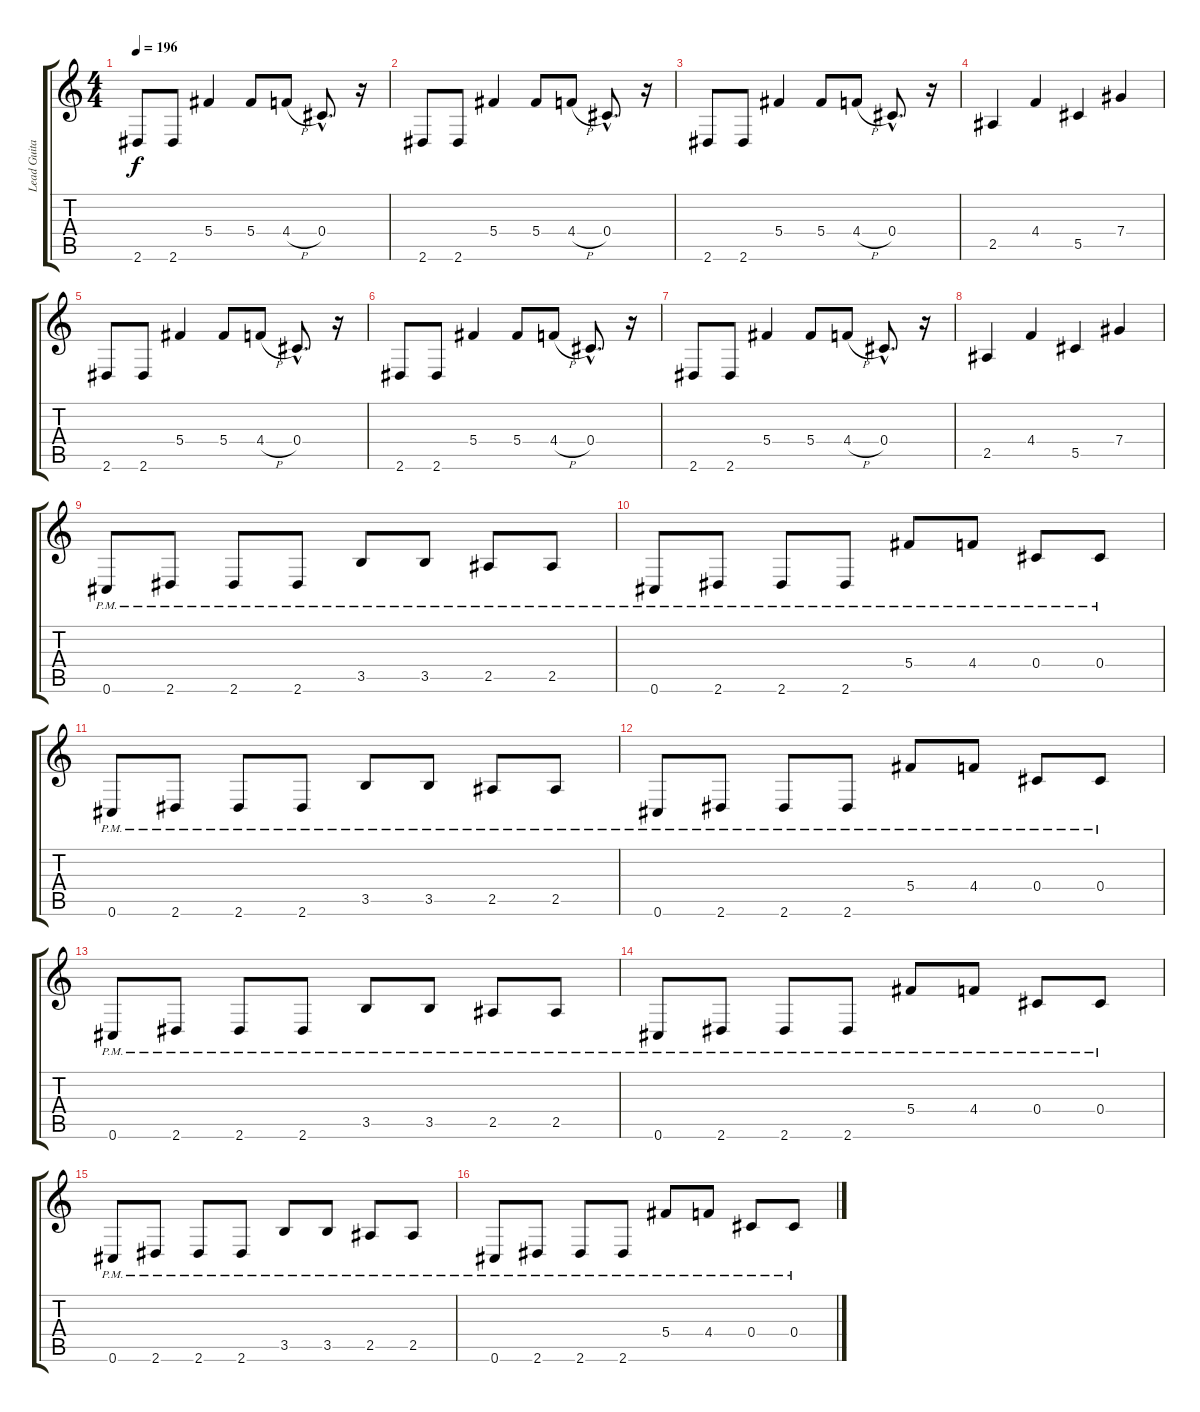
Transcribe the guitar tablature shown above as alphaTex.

\track ("Lead Guitar" "Lead Guita") {instrument distortionguitar}
\staff {score tabs}
\tuning (Eb4 Bb3 Gb3 Db3 Ab2 Db2) {hide}
\ts (4 4)
\tempo 196
\clef g2
\ks c
2.6.8{dy f} 2.6.8 5.4.4 5.4.8 4.4{h}.8 0.4{hac}.8{d} r.16 |
2.6.8 2.6.8 5.4.4 5.4.8 4.4{h}.8 0.4{hac}.8{d} r.16 |
2.6.8 2.6.8 5.4.4 5.4.8 4.4{h}.8 0.4{hac}.8{d} r.16 |
2.5.4 4.4.4 5.5.4 7.4.4 |
2.6.8 2.6.8 5.4.4 5.4.8 4.4{h}.8 0.4{hac}.8{d} r.16 |
2.6.8 2.6.8 5.4.4 5.4.8 4.4{h}.8 0.4{hac}.8{d} r.16 |
2.6.8 2.6.8 5.4.4 5.4.8 4.4{h}.8 0.4{hac}.8{d} r.16 |
2.5.4 4.4.4 5.5.4 7.4.4 |
0.6{pm}.8 2.6{pm}.8 2.6{pm}.8 2.6{pm}.8 3.5{pm}.8 3.5{pm}.8 2.5{pm}.8 2.5{pm}.8 |
0.6{pm}.8 2.6{pm}.8 2.6{pm}.8 2.6{pm}.8 5.4{pm}.8 4.4{pm}.8 0.4{pm}.8 0.4{pm}.8 |
0.6{pm}.8 2.6{pm}.8 2.6{pm}.8 2.6{pm}.8 3.5{pm}.8 3.5{pm}.8 2.5{pm}.8 2.5{pm}.8 |
0.6{pm}.8 2.6{pm}.8 2.6{pm}.8 2.6{pm}.8 5.4{pm}.8 4.4{pm}.8 0.4{pm}.8 0.4{pm}.8 |
0.6{pm}.8 2.6{pm}.8 2.6{pm}.8 2.6{pm}.8 3.5{pm}.8 3.5{pm}.8 2.5{pm}.8 2.5{pm}.8 |
0.6{pm}.8 2.6{pm}.8 2.6{pm}.8 2.6{pm}.8 5.4{pm}.8 4.4{pm}.8 0.4{pm}.8 0.4{pm}.8 |
0.6{pm}.8 2.6{pm}.8 2.6{pm}.8 2.6{pm}.8 3.5{pm}.8 3.5{pm}.8 2.5{pm}.8 2.5{pm}.8 |
0.6{pm}.8 2.6{pm}.8 2.6{pm}.8 2.6{pm}.8 5.4{pm}.8 4.4{pm}.8 0.4{pm}.8 0.4{pm}.8
